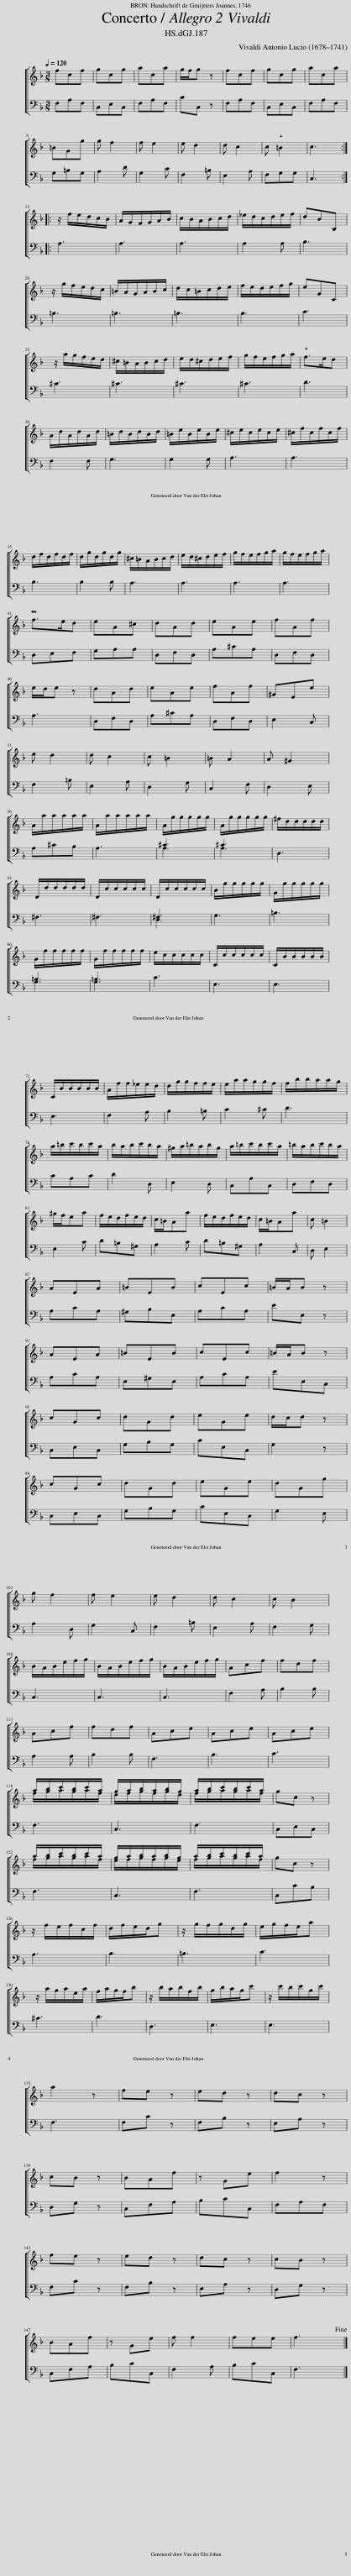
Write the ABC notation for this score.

X:1
%%score [ ( 1 2 ) ( 3 4 ) ]
L:1/8
Q:1/4=120
M:3/8
I:linebreak $
K:F
V:1 treble
V:2 treble
V:3 bass
V:4 bass
V:1
 fcf | gcg | aca | g/f/g z | fcf | %5
 gcg | aca |$ =BGg | g f2 | f e2 | %10
 e d2 | d c2 | c !plus!=B2 | c3 ::$ z/ f/e/d/c/B/ | %15
 A/G/F/G/A/B/ | c/B/A/B/c/d/ | _e/d/c/d/e/f/ | dBB, |$ z/ g/f/e/d/c/ | %20
 =B/A/G/A/B/c/ | d/c/=B/c/d/e/ | f/e/d/e/f/g/ | eGC |$ z/ a/g/f/e/d/ | %25
 ^c/=B/A/B/c/d/ | e/d/^c/d/e/f/ | g/f/e/f/g/a/ | !plus!f>ed |$ A/d/A/d/A/d/ | %30
 =B/d/B/d/B/d/ | =B/e/B/e/B/e/ | ^c/e/c/e/c/e/ | ^c/f/c/f/c/f/ |$ d/f/d/f/d/f/ | %35
 d/g/d/g/d/g/ | ^c/=B/A/B/c/d/ | e/d/^c/d/e/f/ | g/f/e/f/g/a/ | g/f/e/f/g/a/ |$ %40
 Pf>ed | eA^c | dAd | eAe | fAf |$ %45
 e/d/e z | dAd | eAe | fAf | ^GEe |$ %50
 e d2 | d c2 | c =B2 | =B A2 | A ^G2 |$ %55
 A/a/a/a/a/a/ | A/a/a/a/a/a/ | A/g/g/g/g/g/ | A/g/g/g/g/g/ | ^f/d/d/d/d/d/ |$ %60
 D/d/d/d/d/d/ | D/c/c/c/c/c/ | D/c/c/c/c/c/ | B/g/g/g/g/g/ | G/g/g/g/g/g/ |$ %65
 G/f/f/f/f/f/ | G/f/f/f/f/f/ | e/c/c/c/c/c/ | C/c/c/c/c/c/ | C/B/B/B/B/B/ |$ %70
 C/B/B/B/B/B/ | A/f/f/_e/e/d/ | d/g/g/f/f/e/ | e/a/a/g/g/f/ | f/b/b/a/a/g/ |$ %75
 a/=b/c'/b/c'/a/ | b/a/b/c'/b/a/ | ^g/a/=b/a/b/g/ | a/=b/c'/b/c'/a/ | =b/a/b/c'/b/a/ |$ %80
 ^g/f/ea | f/e/d/f/e/d/ | c/=B/Aa | f/e/d/f/e/d/ | c/=B/Aa | %85
 c =B2 |$ AEA | =BEB | cEc | =B/A/B z |$ %90
 AEA | =BEB | cEc | =B/A/B z |$ cGc | %95
 dGd | eGe | d/c/d z |$ cGc | dGd | %100
 eGe | dGg |$ g f2 | f e2 | e d2 | %105
 d c2 | c B2 |$ B/A/B/e/f/g/ | B/A/B/e/f/g/ | B/A/B/e/f/g/ | %110
 Acf | fdf |$ Acf | fdf | Ace | %115
 Ace | Ace |$ a/b/c'/b/c'/a/ | g/a/b/a/b/g/ | a/b/c'/b/c'/a/ | %120
 gc z |$ a/b/c'/b/c'/a/ | g/a/b/a/b/g/ | a/b/c'/b/c'/a/ | gc z |$ %125
 z/ f/e/f/c/f/ | d/f/e/d/g | z/ g/f/g/d/g/ | e/g/f/e/a |$ z/ a/g/a/e/a/ | %130
 f/a/g/f/b | z/ b/a/b/f/b/ | g/b/a/g/c' | z/ c'/b/c'/g/c'/ |$ a2 z | %135
 fe z | ed z | dc z |$ cB z | BAf | %140
 z Ge | f2 z |$ fe z | ed z | dc z | %145
 cB z |$ BAf | z Ge | f f2 | fee | %150
 f3!fine! |] %151
V:2
 x3 | x3 | x3 | x3 | x3 | %5
 x3 | x3 |$ x3 | x3 | x3 | %10
 x3 | x3 | x3 | x3 ::$ x3 | %15
 x3 | x3 | x3 | x3 |$ x3 | %20
 x3 | x3 | x3 | x3 |$ x3 | %25
 x3 | x3 | x3 | x3 |$ x3 | %30
 x3 | x3 | x3 | x3 |$ x3 | %35
 x3 | x3 | x3 | x3 | x3 |$ %40
 x3 | x3 | x3 | x3 | x3 |$ %45
 x3 | x3 | x3 | x3 | x3 |$ %50
 x3 | x3 | x3 | x3 | x3 |$ %55
 x3 | x3 | x3 | x3 | x3 |$ %60
 x3 | x3 | x3 | x3 | x3 |$ %65
 x3 | x3 | x3 | x3 | x3 |$ %70
 x3 | x3 | x3 | x3 | x3 |$ %75
 x3 | x3 | x3 | x3 | x3 |$ %80
 x3 | x3 | x3 | x3 | x3 | %85
 x3 |$ x3 | x3 | x3 | x3 |$ %90
 x3 | x3 | x3 | x3 |$ x3 | %95
 x3 | x3 | x3 |$ x3 | x3 | %100
 x3 | x3 |$ x3 | x3 | x3 | %105
 x3 | x3 |$ x3 | x3 | x3 | %110
 x3 | x3 |$ x3 | x3 | x3 | %115
 x3 | x3 |$ f/g/a/g/a/f/ | e/f/g/f/g/e/ | f/g/a/g/a/f/ | %120
 x3 |$ f/g/a/g/a/f/ | e/f/g/f/g/e/ | f/g/a/g/a/f/ | x3 |$ %125
 x3 | x3 | x3 | x3 |$ x3 | %130
 x3 | x3 | x3 | x3 |$ x3 | %135
 x3 | x3 | x3 |$ x3 | x3 | %140
 x3 | x3 |$ x3 | x3 | x3 | %145
 x3 |$ x3 | x3 | x3 | x3 | %150
 x3 |] %151
V:3
 F,A,F, | C,E,C, | F,A,F, | CC, z | F,A,F, | %5
 C,E,C, | F,A,F, |$ G,=B,G, | A,2 D | G,2 C | %10
 F,2 =B, | E,2 A, | F,G,G, | C,3 ::$ A,3 | %15
 A,3 | A,3 | A,2 A, | B,3 |$ =B,3 | %20
 =B,3 | =B,3 | B,3 | C3 |$ ^C3 | %25
 ^C3 | ^C3 | ^C3 | D3 |$ F,2 F, | %30
 G,3 | G,2 G, | A,3 | A,3 |$ B,3 | %35
 B,2 B, | A,3 | A,3 | A,3 | A,3 |$ %40
 D,E,F, | G,A,A, | D,F,D, | A,^CA, | D,F,D, |$ %45
 A,3 | D,F,D, | A,^CA, | D,F,D, | E,2 C, |$ %50
 F,2 =B, | E,2 A, | D,2 G, | C,2 F, | D,2 E, |$ %55
 A,^CB, | A,3 | ^C3 | ^C3 | D,3 |$ %60
 ^F,3 | ^F,3 | ^F,3 | G,3 | =B,3 |$ %65
 =B,3 | =B,3 | C3 | E,3 | E,3 |$ %70
 E,3 | F,2 A, | B,2 =B, | C2 ^C | D3 |$ %75
 CA,C | D2 D, | E,2 D, | C,A,C, | D,F,D, |$ %80
 E,2 C | D=B,^G, | A,2 C | D=B,^G, | A,2 C, | %85
 D, E,2 |$ A,CA, | ^G,B,E, | A,CA, | EE, z |$ %90
 A,CA, | E,^G,E, | A,CA, | EE,C, |$ C,E,C, | %95
 G,B,G, | CE,C, | G,2 z |$ C,E,C, | G,B,G, | %100
 CE,C, | G,2 E, |$ A,2 D, | G,2 C, | F,2 =B, | %105
 E,2 A, | F,2 G, |$ C,3 | C,3 | C,3 | %110
 F,2 A, | B,2 B, |$ A,2 A, | B,2 B, | F,3 | %115
 B,3 | C3 |$ F,3 | C,3 | F,3 | %120
 C,E,C, |$ F,3 | C,3 | F,3 | C,CB, |$ %125
 A,3 | B,3 | =B,3 | C3 |$ ^C3 | %130
 D3 | D,3 | E,3 | E,3 |$ F,3 | %135
 F,C z | F,B, z | E,A, z |$ D,G, z | C,F,A, | %140
 B,CC, | F,A,F, |$ F,C z | F,B, z | E,A, z | %145
 D,G, z |$ C,F,A, | B,CC, | F,2 A, | B,CC, | %150
 F,3 |] %151
V:4
 x3 | x3 | x3 | x3 | x3 | %5
 x3 | x3 |$ x3 | x3 | x3 | %10
 x3 | x3 | x3 | x3 ::$ x3 | %15
 x3 | x3 | x3 | x3 |$ x3 | %20
 x3 | x3 | x3 | x3 |$ x3 | %25
 x3 | x3 | x3 | x3 |$ x3 | %30
 x3 | x3 | x3 | x3 |$ x3 | %35
 x3 | x3 | x3 | x3 | x3 |$ %40
 x3 | x3 | x3 | x3 | x3 |$ %45
 x3 | x3 | x3 | x3 | x3 |$ %50
 x3 | x3 | x3 | x3 | x3 |$ %55
 x3 | x3 | A,3 | A,3 | x3 |$ %60
 x3 | x3 | D,3 | x3 | x3 |$ %65
 G,3 | G,3 | x3 | x3 | x3 |$ %70
 x3 | x3 | x3 | x3 | x3 |$ %75
 x3 | x3 | x3 | x3 | x3 |$ %80
 x3 | x3 | x3 | x3 | x3 | %85
 x3 |$ x3 | x3 | x3 | x3 |$ %90
 x3 | x3 | x3 | x3 |$ x3 | %95
 x3 | x3 | x3 |$ x3 | x3 | %100
 x3 | x3 |$ x3 | x3 | x3 | %105
 x3 | x3 |$ x3 | x3 | x3 | %110
 x3 | x3 |$ x3 | x3 | x3 | %115
 x3 | x3 |$ x3 | x3 | x3 | %120
 x3 |$ x3 | x3 | x3 | x3 |$ %125
 x3 | x3 | x3 | x3 |$ x3 | %130
 x3 | x3 | x3 | x3 |$ x3 | %135
 x3 | x3 | x3 |$ x3 | x3 | %140
 x3 | x3 |$ x3 | x3 | x3 | %145
 x3 |$ x3 | x3 | x3 | x3 | %150
 x3 |] %151
